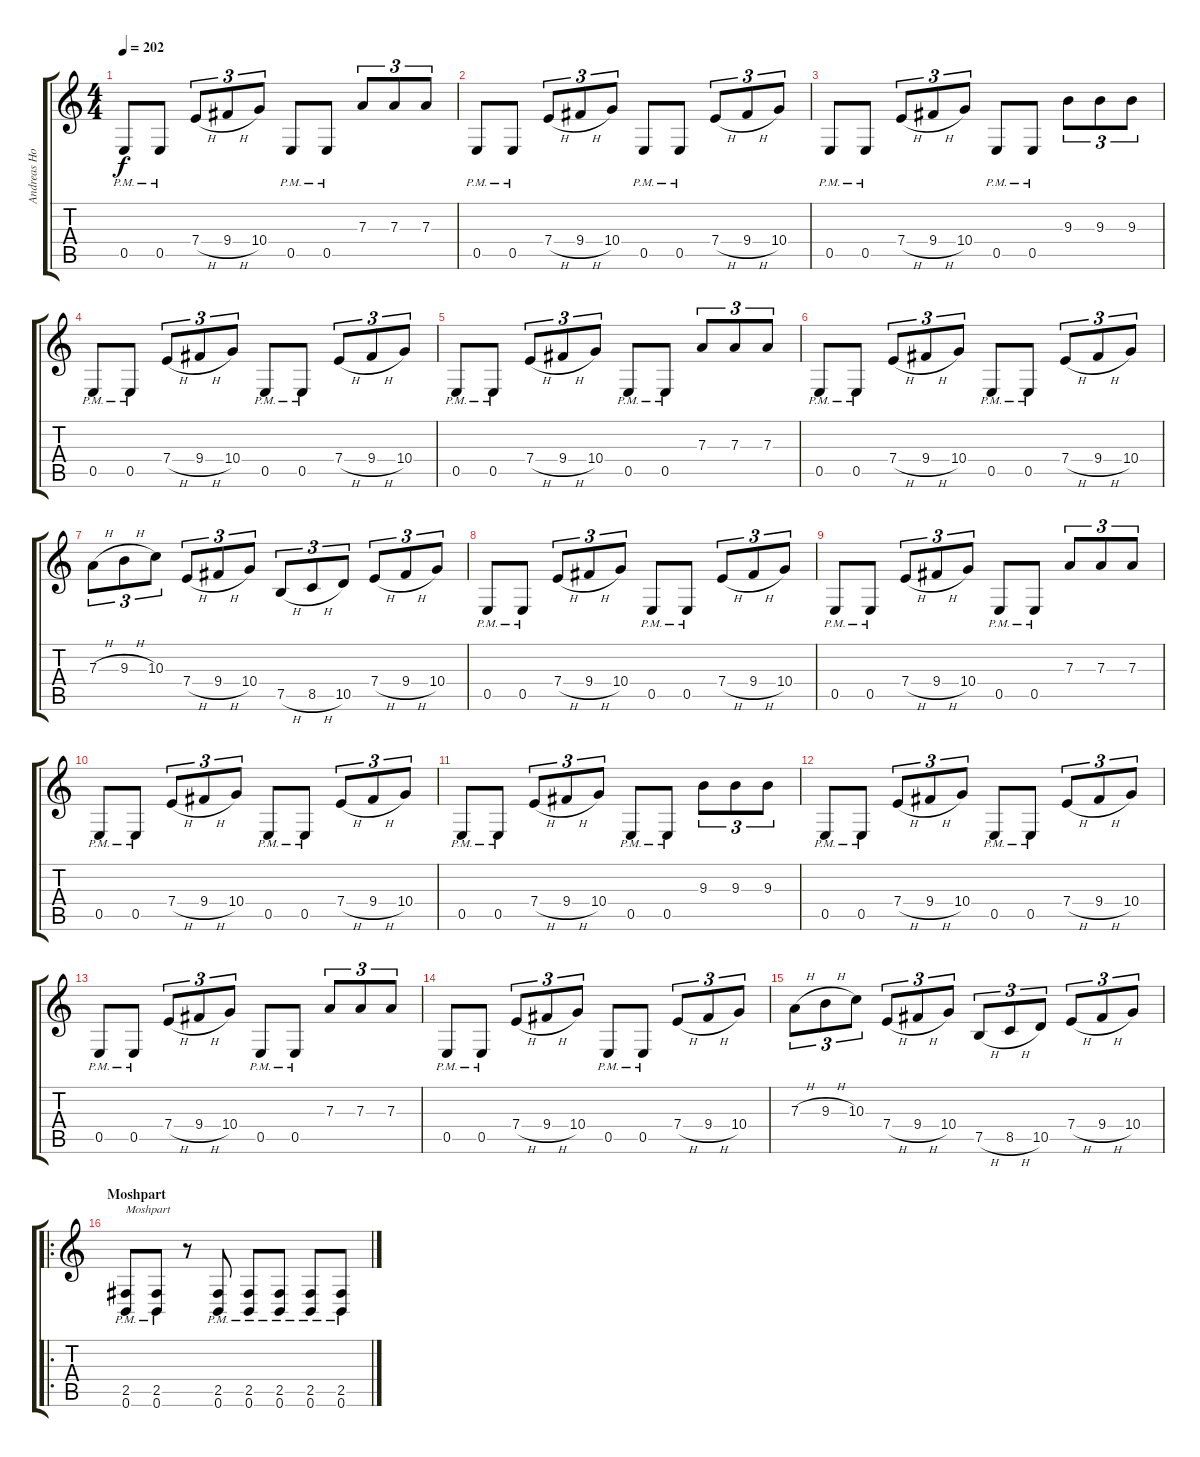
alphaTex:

\track ("Andreas Holma" "Andreas Ho") {instrument distortionguitar}
\staff {score tabs}
\tuning (B3 Gb3 D3 A2 E2 B1) {hide}
\ts (4 4)
\tempo 202
\clef g2
\ks c
0.5{pm}.8{dy f} 0.5{pm}.8 7.4{h}.8{tu (3 2)} 9.4{h}.8{tu (3 2)} 10.4.8{tu (3 2)} 0.5{pm}.8 0.5{pm}.8 7.3.8{tu (3 2)} 7.3.8{tu (3 2)} 7.3.8{tu (3 2)} |
0.5{pm}.8 0.5{pm}.8 7.4{h}.8{tu (3 2)} 9.4{h}.8{tu (3 2)} 10.4.8{tu (3 2)} 0.5{pm}.8 0.5{pm}.8 7.4{h}.8{tu (3 2)} 9.4{h}.8{tu (3 2)} 10.4.8{tu (3 2)} |
0.5{pm}.8 0.5{pm}.8 7.4{h}.8{tu (3 2)} 9.4{h}.8{tu (3 2)} 10.4.8{tu (3 2)} 0.5{pm}.8 0.5{pm}.8 9.3.8{tu (3 2)} 9.3.8{tu (3 2)} 9.3.8{tu (3 2)} |
0.5{pm}.8 0.5{pm}.8 7.4{h}.8{tu (3 2)} 9.4{h}.8{tu (3 2)} 10.4.8{tu (3 2)} 0.5{pm}.8 0.5{pm}.8 7.4{h}.8{tu (3 2)} 9.4{h}.8{tu (3 2)} 10.4.8{tu (3 2)} |
0.5{pm}.8 0.5{pm}.8 7.4{h}.8{tu (3 2)} 9.4{h}.8{tu (3 2)} 10.4.8{tu (3 2)} 0.5{pm}.8 0.5{pm}.8 7.3.8{tu (3 2)} 7.3.8{tu (3 2)} 7.3.8{tu (3 2)} |
0.5{pm}.8 0.5{pm}.8 7.4{h}.8{tu (3 2)} 9.4{h}.8{tu (3 2)} 10.4.8{tu (3 2)} 0.5{pm}.8 0.5{pm}.8 7.4{h}.8{tu (3 2)} 9.4{h}.8{tu (3 2)} 10.4.8{tu (3 2)} |
7.3{h}.8{tu (3 2)} 9.3{h}.8{tu (3 2)} 10.3.8{tu (3 2)} 7.4{h}.8{tu (3 2)} 9.4{h}.8{tu (3 2)} 10.4.8{tu (3 2)} 7.5{h}.8{tu (3 2)} 8.5{h}.8{tu (3 2)} 10.5.8{tu (3 2)} 7.4{h}.8{tu (3 2)} 9.4{h}.8{tu (3 2)} 10.4.8{tu (3 2)} |
0.5{pm}.8 0.5{pm}.8 7.4{h}.8{tu (3 2)} 9.4{h}.8{tu (3 2)} 10.4.8{tu (3 2)} 0.5{pm}.8 0.5{pm}.8 7.4{h}.8{tu (3 2)} 9.4{h}.8{tu (3 2)} 10.4.8{tu (3 2)} |
0.5{pm}.8 0.5{pm}.8 7.4{h}.8{tu (3 2)} 9.4{h}.8{tu (3 2)} 10.4.8{tu (3 2)} 0.5{pm}.8 0.5{pm}.8 7.3.8{tu (3 2)} 7.3.8{tu (3 2)} 7.3.8{tu (3 2)} |
0.5{pm}.8 0.5{pm}.8 7.4{h}.8{tu (3 2)} 9.4{h}.8{tu (3 2)} 10.4.8{tu (3 2)} 0.5{pm}.8 0.5{pm}.8 7.4{h}.8{tu (3 2)} 9.4{h}.8{tu (3 2)} 10.4.8{tu (3 2)} |
0.5{pm}.8 0.5{pm}.8 7.4{h}.8{tu (3 2)} 9.4{h}.8{tu (3 2)} 10.4.8{tu (3 2)} 0.5{pm}.8 0.5{pm}.8 9.3.8{tu (3 2)} 9.3.8{tu (3 2)} 9.3.8{tu (3 2)} |
0.5{pm}.8 0.5{pm}.8 7.4{h}.8{tu (3 2)} 9.4{h}.8{tu (3 2)} 10.4.8{tu (3 2)} 0.5{pm}.8 0.5{pm}.8 7.4{h}.8{tu (3 2)} 9.4{h}.8{tu (3 2)} 10.4.8{tu (3 2)} |
0.5{pm}.8 0.5{pm}.8 7.4{h}.8{tu (3 2)} 9.4{h}.8{tu (3 2)} 10.4.8{tu (3 2)} 0.5{pm}.8 0.5{pm}.8 7.3.8{tu (3 2)} 7.3.8{tu (3 2)} 7.3.8{tu (3 2)} |
0.5{pm}.8 0.5{pm}.8 7.4{h}.8{tu (3 2)} 9.4{h}.8{tu (3 2)} 10.4.8{tu (3 2)} 0.5{pm}.8 0.5{pm}.8 7.4{h}.8{tu (3 2)} 9.4{h}.8{tu (3 2)} 10.4.8{tu (3 2)} |
7.3{h}.8{tu (3 2)} 9.3{h}.8{tu (3 2)} 10.3.8{tu (3 2)} 7.4{h}.8{tu (3 2)} 9.4{h}.8{tu (3 2)} 10.4.8{tu (3 2)} 7.5{h}.8{tu (3 2)} 8.5{h}.8{tu (3 2)} 10.5.8{tu (3 2)} 7.4{h}.8{tu (3 2)} 9.4{h}.8{tu (3 2)} 10.4.8{tu (3 2)} |
\ro
\section ("" "Moshpart")
(2.5{pm} 0.6{pm}).8{txt "Moshpart"} (2.5{pm} 0.6{pm}).8 r.8 (2.5{pm} 0.6{pm}).8 (2.5{pm} 0.6{pm}).8 (2.5{pm} 0.6{pm}).8 (2.5{pm} 0.6{pm}).8 (2.5{pm} 0.6{pm}).8
